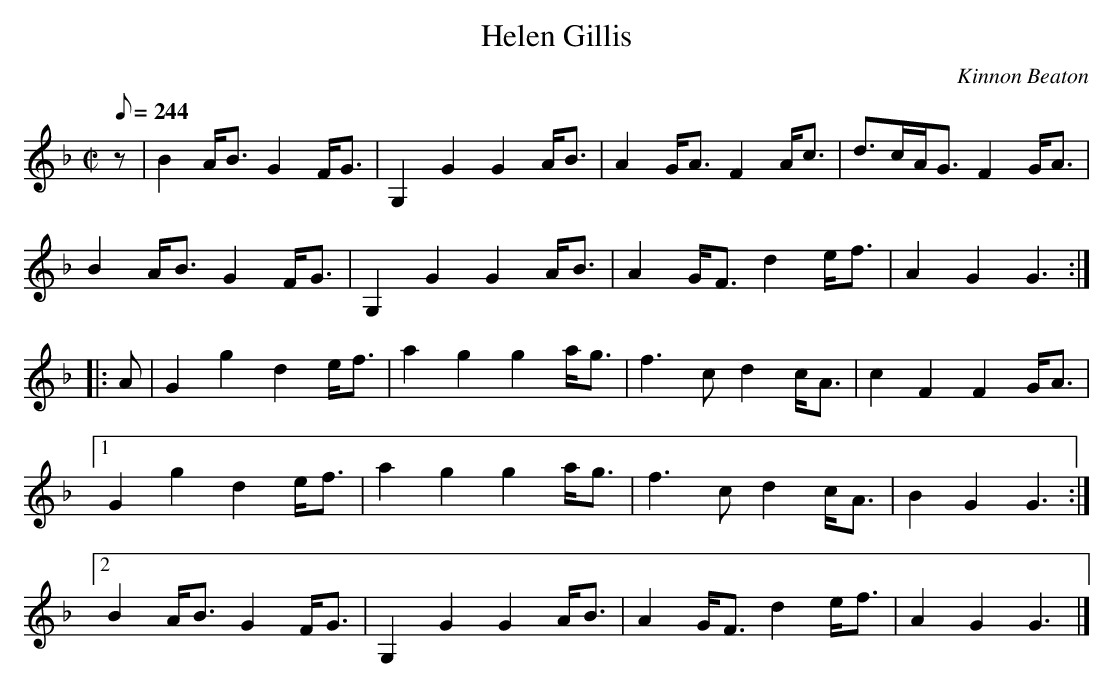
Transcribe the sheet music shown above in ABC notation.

X:1
T:Helen Gillis
C:Kinnon Beaton
L:1/8
M:C|
Q:244
K:Gdor
z|B2 A<B G2 F<G|G,2 G2 G2 A<B|A2 G<A F2 A<c|d>cA<G F2 G<A|
B2 A<B G2 F<G|G,2 G2 G2 A<B|A2 G<F d2 e<f|A2 G2 G3:|
|:A|G2 g2 d2 e<f|a2 g2 g2 a<g|f3 c d2 c<A|c2 F2 F2 G<A|
[1G2 g2 d2 e<f|a2 g2 g2 a<g|f3 c d2 c<A|B2 G2 G3:|
[2B2 A<B G2 F<G|G,2 G2 G2 A<B|A2 G<F d2 e<f|A2 G2 G3|]
